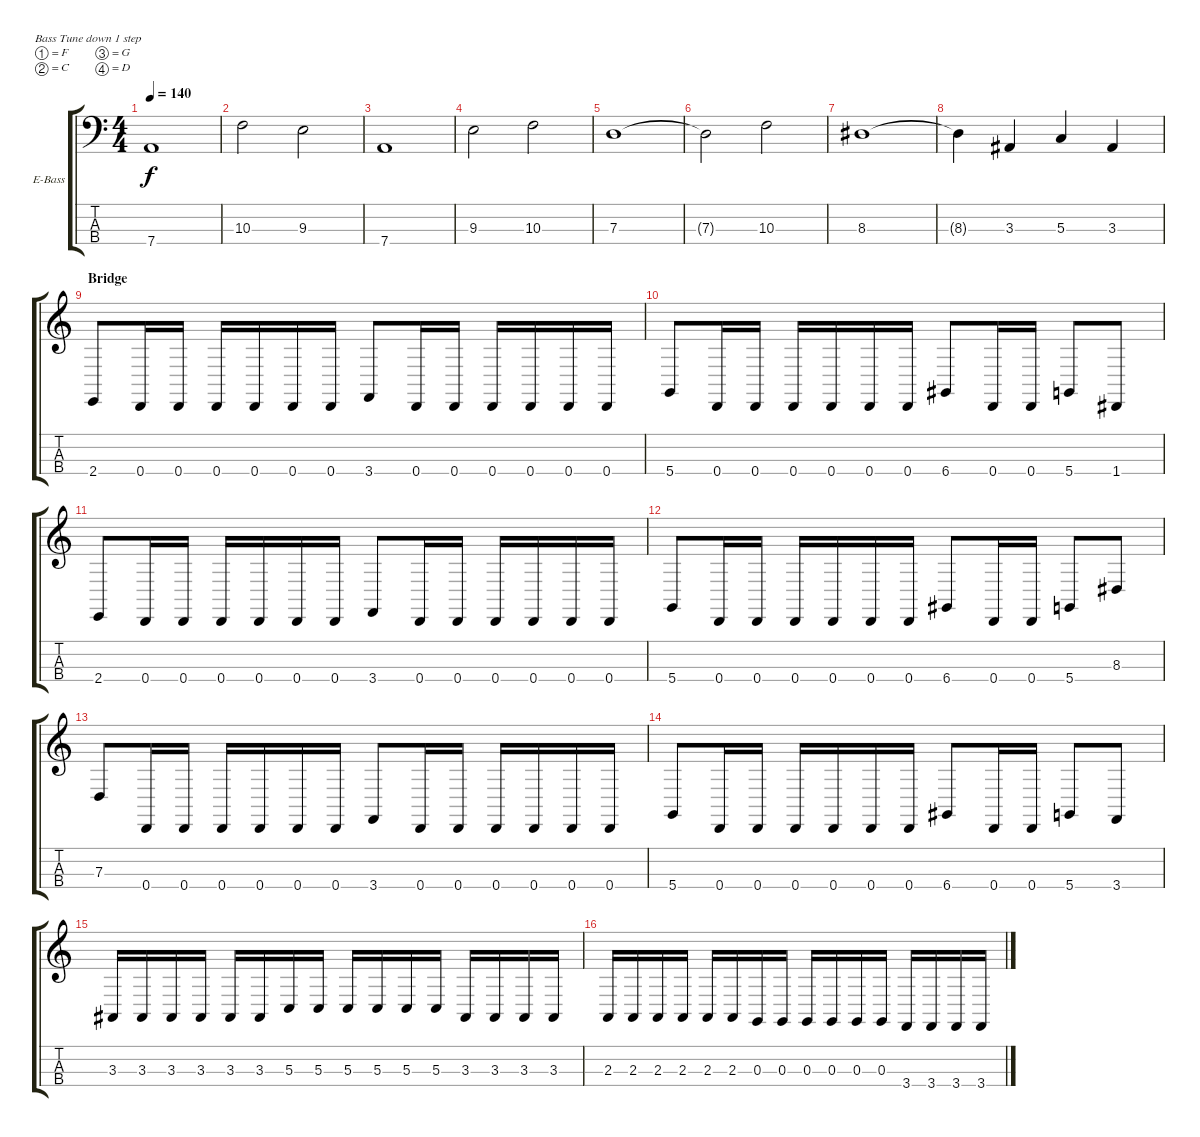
\defaultSystemsLayout 4
\bracketExtendMode groupsimilarinstruments
\firstSystemTrackNameOrientation horizontal
\otherSystemsTrackNameOrientation horizontal
\track ("Christian" "E-Bass") {instrument electricbassfinger}
\staff {score tabs}
\tuning (F2 C2 G1 D1)
\ts (4 4)
\tempo 140
\clef f4
\scale
0.5
\ks c
7.4.1{dy f} |
\scale
0.5 10.3.2 9.3.2 |
\scale
0.5 7.4.1 |
\scale
0.5 9.3.2 10.3.2 |
\scale
0.5 7.3.1 |
\scale
0.5 7.3{t}.2 10.3.2 |
\scale
0.5 8.3.1 |
\scale
0.5 8.3{t}.4 3.3.4 5.3.4 3.3.4 |
\section ("" "Bridge")
\clef g2
\scale
0.5 2.4.8 0.4.16 0.4.16 0.4.16 0.4.16 0.4.16 0.4.16 3.4.8 0.4.16 0.4.16 0.4.16 0.4.16 0.4.16 0.4.16 |
\scale
0.5 5.4.8 0.4.16 0.4.16 0.4.16 0.4.16 0.4.16 0.4.16 6.4.8 0.4.16 0.4.16 5.4.8 1.4.8 |
\scale
0.5 2.4.8 0.4.16 0.4.16 0.4.16 0.4.16 0.4.16 0.4.16 3.4.8 0.4.16 0.4.16 0.4.16 0.4.16 0.4.16 0.4.16 |
\scale
0.5 5.4.8 0.4.16 0.4.16 0.4.16 0.4.16 0.4.16 0.4.16 6.4.8 0.4.16 0.4.16 5.4.8 8.3.8 |
\scale
0.5 7.3.8 0.4.16 0.4.16 0.4.16 0.4.16 0.4.16 0.4.16 3.4.8 0.4.16 0.4.16 0.4.16 0.4.16 0.4.16 0.4.16 |
\scale
0.5 5.4.8 0.4.16 0.4.16 0.4.16 0.4.16 0.4.16 0.4.16 6.4.8 0.4.16 0.4.16 5.4.8 3.4.8 |
\scale
0.5 3.3.16 3.3.16 3.3.16 3.3.16 3.3.16 3.3.16 5.3.16 5.3.16 5.3.16 5.3.16 5.3.16 5.3.16 3.3.16 3.3.16 3.3.16 3.3.16 |
\scale
0.5 2.3.16 2.3.16 2.3.16 2.3.16 2.3.16 2.3.16 0.3.16 0.3.16 0.3.16 0.3.16 0.3.16 0.3.16 3.4.16 3.4.16 3.4.16 3.4.16
